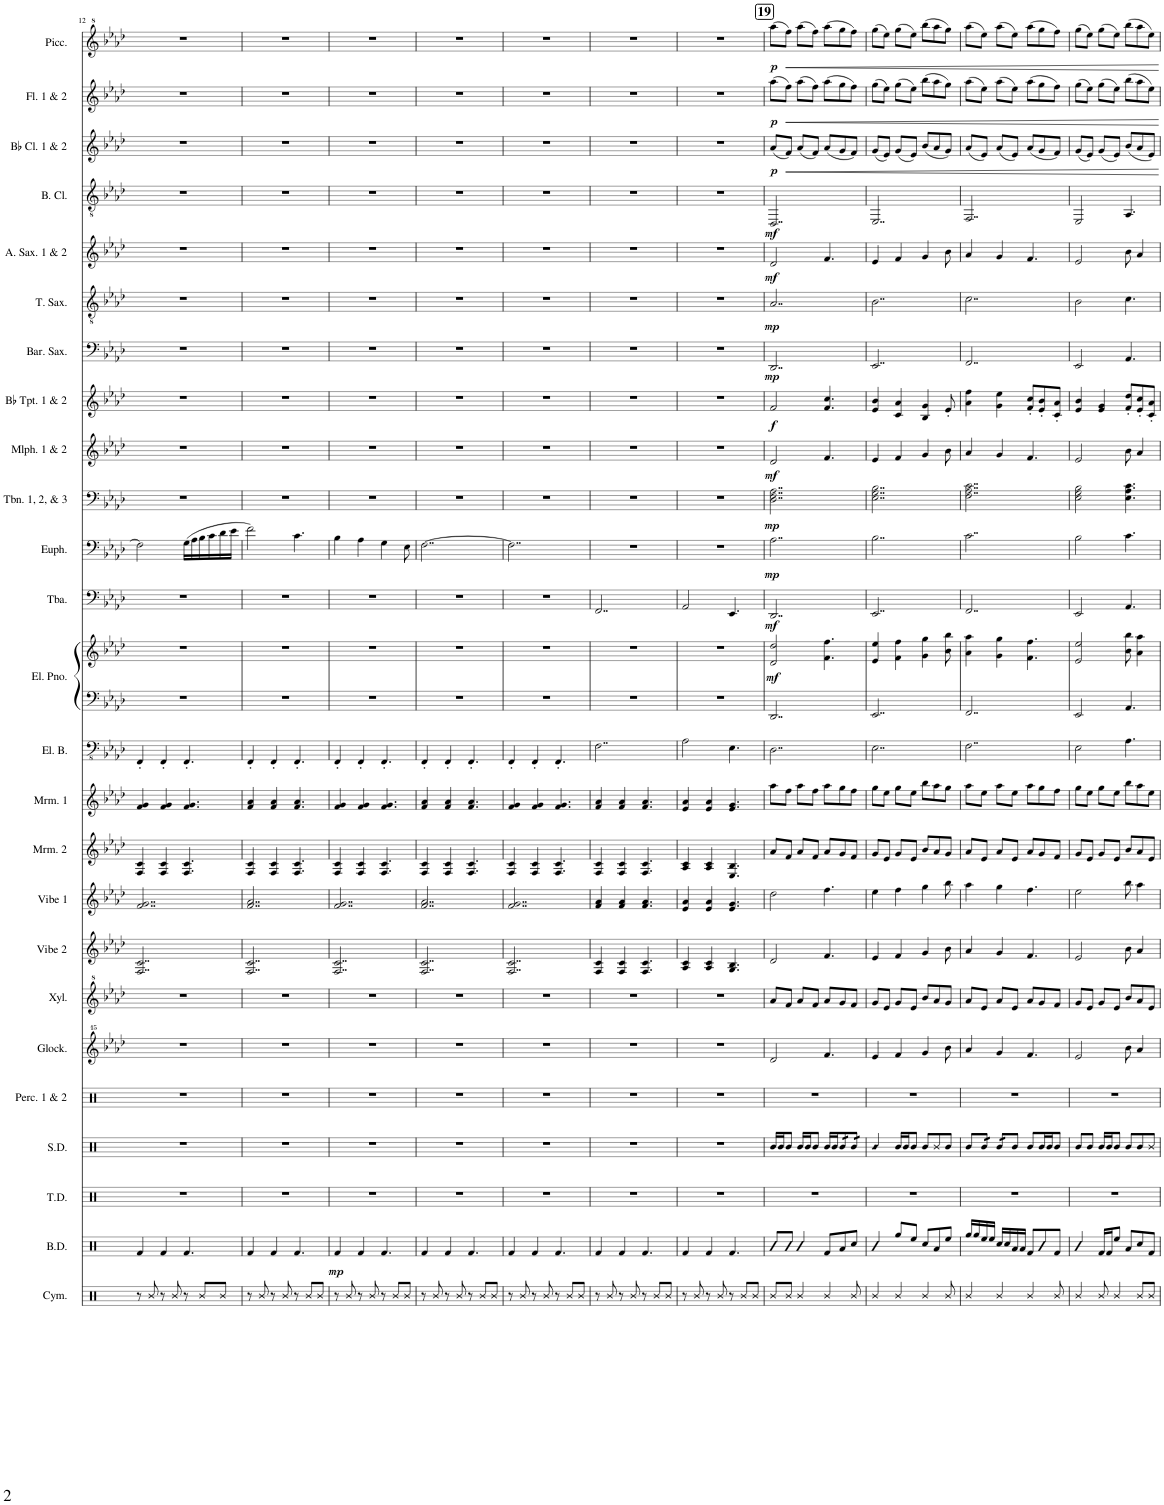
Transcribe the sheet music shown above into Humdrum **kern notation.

**kern	**kern	**dynam	**kern	**kern	**kern	**kern	**kern	**kern	**kern	**kern	**kern	**kern	**kern	**kern	**dynam	**kern	**dynam	**kern	**dynam	**kern	**dynam	**kern	**dynam	**kern	**dynam	**kern	**dynam	**kern	**dynam	**kern	**dynam	**kern	**dynam	**kern	**dynam	**kern	**dynam	**kern	**dynam
*part25	*part24	*part24	*part23	*part22	*part21	*part20	*part19	*part18	*part17	*part16	*part15	*part14	*part13	*part13	*part13	*part12	*part12	*part11	*part11	*part10	*part10	*part9	*part9	*part8	*part8	*part7	*part7	*part6	*part6	*part5	*part5	*part4	*part4	*part3	*part3	*part2	*part2	*part1	*part1
*staff26	*staff25	*staff25	*staff24	*staff23	*staff22	*staff21	*staff20	*staff19	*staff18	*staff17	*staff16	*staff15	*staff14	*staff13	*staff13/14	*staff12	*staff12	*staff11	*staff11	*staff10	*staff10	*staff9	*staff9	*staff8	*staff8	*staff7	*staff7	*staff6	*staff6	*staff5	*staff5	*staff4	*staff4	*staff3	*staff3	*staff2	*staff2	*staff1	*staff1
*I"Cymbals	*I"Bass Drums	*	*I"Tenor Drums	*I"Snare Drum	*I"Percussion 1 &amp; 2	*I"Glockenspiel	*I"Xylophone	*I"Vibraphone 2	*I"Vibraphone 1	*I"Marimba 2	*I"Marimba 1	*I"Electric Bass	*I"Electric Piano	*	*	*I"Tuba	*	*I"Euphonium	*	*I"Trombone 1, 2, &amp; 3	*	*I"Mellophone 1 &amp; 2	*	*I"Bb Trumpet 1 &amp; 2	*	*I"Baritone Saxophone	*	*I"Tenor Saxophone	*	*I"Alto Saxophone 1 &amp; 2	*	*I"Bass Clarinet	*	*I"Bb Clarinet 1 &amp; 2	*	*I"Flute 1 &amp; 2	*	*I"Piccolo	*
*I'Cym.	*I'B.D.	*	*I'T.D.	*I'S.D.	*I'Perc. 1 &amp; 2	*I'Glock.	*I'Xyl.	*I'Vibe 2	*I'Vibe 1	*I'Mrm. 2	*I'Mrm. 1	*I'El. B.	*I'El. Pno.	*	*	*I'Tba.	*	*I'Euph.	*	*I'Tbn. 1, 2, &amp; 3	*	*I'Mlph. 1 &amp; 2	*	*I'Bb Tpt. 1 &amp; 2	*	*I'Bar. Sax.	*	*I'T. Sax.	*	*I'A. Sax. 1 &amp; 2	*	*I'B. Cl.	*	*I'Bb Cl. 1 &amp; 2	*	*I'Fl. 1 &amp; 2	*	*I'Picc.	*
!!LO:PB:g=z
*clefX	*clefX	*	*clefX	*clefX	*clefX	*clefG^^2	*clefG^2	*clefG2	*clefG2	*clefG2	*clefG2	*clefFv4	*clefF4	*clefG2	*	*clefF4	*	*clefF4	*	*clefF4	*	*clefG2	*	*clefG2	*	*clefF4	*	*clefGv2	*	*clefG2	*	*clefGv2	*	*clefG2	*	*clefG2	*	*clefG^2	*
*	*	*	*	*	*	*	*	*	*	*	*	*	*	*	*	*	*	*	*	*	*	*ITrd4c7	*	*ITrd1c2	*	*ITrd12c21	*	*ITrd8c14	*	*ITrd5c9	*	*ITrd8c14	*	*ITrd1c2	*	*	*	*ITrd-7c-12	*
*k[]	*k[]	*	*k[]	*k[]	*k[]	*k[b-e-a-d-]	*k[b-e-a-d-]	*k[b-e-a-d-]	*k[b-e-a-d-]	*k[b-e-a-d-]	*k[b-e-a-d-]	*k[b-e-a-d-]	*k[b-e-a-d-]	*k[b-e-a-d-]	*	*k[b-e-a-d-]	*	*k[b-e-a-d-]	*	*k[b-e-a-d-]	*	*k[b-e-a-d-]	*	*k[b-e-a-d-]	*	*k[b-e-a-d-]	*	*k[b-e-a-d-]	*	*k[b-e-a-d-]	*	*k[b-e-a-d-]	*	*k[b-e-a-d-]	*	*k[b-e-a-d-]	*	*k[b-e-a-d-]	*
*M7/8	*M7/8	*	*M7/8	*M7/8	*M7/8	*M7/8	*M7/8	*M7/8	*M7/8	*M7/8	*M7/8	*M7/8	*M7/8	*M7/8	*	*M7/8	*	*M7/8	*	*M7/8	*	*M7/8	*	*M7/8	*	*M7/8	*	*M7/8	*	*M7/8	*	*M7/8	*	*M7/8	*	*M7/8	*	*M7/8	*
=12	=12	=12	=12	=12	=12	=12	=12	=12	=12	=12	=12	=12	=12	=12	=12	=12	=12	=12	=12	=12	=12	=12	=12	=12	=12	=12	=12	=12	=12	=12	=12	=12	=12	=12	=12	=12	=12	=12	=12
8r	4Rf/	.	2..r	2..r	2..r	2..r	2..r	2..F/ 2..c/	2..f/ 2..g/	4F/ 4c/	4f/ 4g/	4FFF'/	2..r	2..r	.	2..r	.	2F\]	.	2..r	.	2..r	.	2..r	.	2..r	.	2..r	.	2..r	.	2..r	.	2..r	.	2..r	.	2..r	.
8R/	.	.	.	.	.	.	.	.	.	.	.	.	.	.	.	.	.	.	.	.	.	.	.	.	.	.	.	.	.	.	.	.	.	.	.	.	.	.	.
8r	4Rf/	.	.	.	.	.	.	.	.	4F/ 4c/	4f/ 4g/	4FFF'/	.	.	.	.	.	.	.	.	.	.	.	.	.	.	.	.	.	.	.	.	.	.	.	.	.	.	.
8R/	.	.	.	.	.	.	.	.	.	.	.	.	.	.	.	.	.	.	.	.	.	.	.	.	.	.	.	.	.	.	.	.	.	.	.	.	.	.	.
8r	4.Rf/	.	.	.	.	.	.	.	.	4.F/ 4.c/	4.f/ 4.g/	4.FFF'/	.	.	.	.	.	(16G\LL	.	.	.	.	.	.	.	.	.	.	.	.	.	.	.	.	.	.	.	.	.
.	.	.	.	.	.	.	.	.	.	.	.	.	.	.	.	.	.	16A-\	.	.	.	.	.	.	.	.	.	.	.	.	.	.	.	.	.	.	.	.	.
8R/L	.	.	.	.	.	.	.	.	.	.	.	.	.	.	.	.	.	16B-\	.	.	.	.	.	.	.	.	.	.	.	.	.	.	.	.	.	.	.	.	.
.	.	.	.	.	.	.	.	.	.	.	.	.	.	.	.	.	.	16c\	.	.	.	.	.	.	.	.	.	.	.	.	.	.	.	.	.	.	.	.	.
8R/J	.	.	.	.	.	.	.	.	.	.	.	.	.	.	.	.	.	16d-\	.	.	.	.	.	.	.	.	.	.	.	.	.	.	.	.	.	.	.	.	.
.	.	.	.	.	.	.	.	.	.	.	.	.	.	.	.	.	.	16e-\JJ	.	.	.	.	.	.	.	.	.	.	.	.	.	.	.	.	.	.	.	.	.
=13	=13	=13	=13	=13	=13	=13	=13	=13	=13	=13	=13	=13	=13	=13	=13	=13	=13	=13	=13	=13	=13	=13	=13	=13	=13	=13	=13	=13	=13	=13	=13	=13	=13	=13	=13	=13	=13	=13	=13
8r	4Rf/	.	2..r	2..r	2..r	2..r	2..r	2..F/ 2..c/	2..f/ 2..a-/	4F/ 4c/	4f/ 4a-/	4FFF'/	2..r	2..r	.	2..r	.	2f\)	.	2..r	.	2..r	.	2..r	.	2..r	.	2..r	.	2..r	.	2..r	.	2..r	.	2..r	.	2..r	.
8R/	.	.	.	.	.	.	.	.	.	.	.	.	.	.	.	.	.	.	.	.	.	.	.	.	.	.	.	.	.	.	.	.	.	.	.	.	.	.	.
8r	4Rf/	.	.	.	.	.	.	.	.	4F/ 4c/	4f/ 4a-/	4FFF'/	.	.	.	.	.	.	.	.	.	.	.	.	.	.	.	.	.	.	.	.	.	.	.	.	.	.	.
8R/	.	.	.	.	.	.	.	.	.	.	.	.	.	.	.	.	.	.	.	.	.	.	.	.	.	.	.	.	.	.	.	.	.	.	.	.	.	.	.
8r	4.Rf/	.	.	.	.	.	.	.	.	4.F/ 4.c/	4.f/ 4.a-/	4.FFF'/	.	.	.	.	.	4.c\	.	.	.	.	.	.	.	.	.	.	.	.	.	.	.	.	.	.	.	.	.
8R/L	.	.	.	.	.	.	.	.	.	.	.	.	.	.	.	.	.	.	.	.	.	.	.	.	.	.	.	.	.	.	.	.	.	.	.	.	.	.	.
8R/J	.	.	.	.	.	.	.	.	.	.	.	.	.	.	.	.	.	.	.	.	.	.	.	.	.	.	.	.	.	.	.	.	.	.	.	.	.	.	.
=14	=14	=14	=14	=14	=14	=14	=14	=14	=14	=14	=14	=14	=14	=14	=14	=14	=14	=14	=14	=14	=14	=14	=14	=14	=14	=14	=14	=14	=14	=14	=14	=14	=14	=14	=14	=14	=14	=14	=14
!	!	!LO:DY:b	!	!	!	!	!	!	!	!	!	!	!	!	!	!	!	!	!	!	!	!	!	!	!	!	!	!	!	!	!	!	!	!	!	!	!	!	!
8r	4Rf/	mp	2..r	2..r	2..r	2..r	2..r	2..F/ 2..c/	2..f/ 2..g/	4F/ 4c/	4f/ 4g/	4FFF'/	2..r	2..r	.	2..r	.	4B-\	.	2..r	.	2..r	.	2..r	.	2..r	.	2..r	.	2..r	.	2..r	.	2..r	.	2..r	.	2..r	.
8R/	.	.	.	.	.	.	.	.	.	.	.	.	.	.	.	.	.	.	.	.	.	.	.	.	.	.	.	.	.	.	.	.	.	.	.	.	.	.	.
8r	4Rf/	.	.	.	.	.	.	.	.	4F/ 4c/	4f/ 4g/	4FFF'/	.	.	.	.	.	4A-\	.	.	.	.	.	.	.	.	.	.	.	.	.	.	.	.	.	.	.	.	.
8R/	.	.	.	.	.	.	.	.	.	.	.	.	.	.	.	.	.	.	.	.	.	.	.	.	.	.	.	.	.	.	.	.	.	.	.	.	.	.	.
8r	4.Rf/	.	.	.	.	.	.	.	.	4.F/ 4.c/	4.f/ 4.g/	4.FFF'/	.	.	.	.	.	4G\	.	.	.	.	.	.	.	.	.	.	.	.	.	.	.	.	.	.	.	.	.
8R/L	.	.	.	.	.	.	.	.	.	.	.	.	.	.	.	.	.	.	.	.	.	.	.	.	.	.	.	.	.	.	.	.	.	.	.	.	.	.	.
8R/J	.	.	.	.	.	.	.	.	.	.	.	.	.	.	.	.	.	8E-\	.	.	.	.	.	.	.	.	.	.	.	.	.	.	.	.	.	.	.	.	.
=15	=15	=15	=15	=15	=15	=15	=15	=15	=15	=15	=15	=15	=15	=15	=15	=15	=15	=15	=15	=15	=15	=15	=15	=15	=15	=15	=15	=15	=15	=15	=15	=15	=15	=15	=15	=15	=15	=15	=15
8r	4Rf/	.	2..r	2..r	2..r	2..r	2..r	2..F/ 2..c/	2..f/ 2..a-/	4F/ 4c/	4f/ 4a-/	4FFF'/	2..r	2..r	.	2..r	.	[2..F\	.	2..r	.	2..r	.	2..r	.	2..r	.	2..r	.	2..r	.	2..r	.	2..r	.	2..r	.	2..r	.
8R/	.	.	.	.	.	.	.	.	.	.	.	.	.	.	.	.	.	.	.	.	.	.	.	.	.	.	.	.	.	.	.	.	.	.	.	.	.	.	.
8r	4Rf/	.	.	.	.	.	.	.	.	4F/ 4c/	4f/ 4a-/	4FFF'/	.	.	.	.	.	.	.	.	.	.	.	.	.	.	.	.	.	.	.	.	.	.	.	.	.	.	.
8R/	.	.	.	.	.	.	.	.	.	.	.	.	.	.	.	.	.	.	.	.	.	.	.	.	.	.	.	.	.	.	.	.	.	.	.	.	.	.	.
8r	4.Rf/	.	.	.	.	.	.	.	.	4.F/ 4.c/	4.f/ 4.a-/	4.FFF'/	.	.	.	.	.	.	.	.	.	.	.	.	.	.	.	.	.	.	.	.	.	.	.	.	.	.	.
8R/L	.	.	.	.	.	.	.	.	.	.	.	.	.	.	.	.	.	.	.	.	.	.	.	.	.	.	.	.	.	.	.	.	.	.	.	.	.	.	.
8R/J	.	.	.	.	.	.	.	.	.	.	.	.	.	.	.	.	.	.	.	.	.	.	.	.	.	.	.	.	.	.	.	.	.	.	.	.	.	.	.
=16	=16	=16	=16	=16	=16	=16	=16	=16	=16	=16	=16	=16	=16	=16	=16	=16	=16	=16	=16	=16	=16	=16	=16	=16	=16	=16	=16	=16	=16	=16	=16	=16	=16	=16	=16	=16	=16	=16	=16
8r	4Rf/	.	2..r	2..r	2..r	2..r	2..r	2..F/ 2..c/	2..f/ 2..g/	4F/ 4c/	4f/ 4g/	4FFF'/	2..r	2..r	.	2..r	.	2..F\]	.	2..r	.	2..r	.	2..r	.	2..r	.	2..r	.	2..r	.	2..r	.	2..r	.	2..r	.	2..r	.
8R/	.	.	.	.	.	.	.	.	.	.	.	.	.	.	.	.	.	.	.	.	.	.	.	.	.	.	.	.	.	.	.	.	.	.	.	.	.	.	.
8r	4Rf/	.	.	.	.	.	.	.	.	4F/ 4c/	4f/ 4g/	4FFF'/	.	.	.	.	.	.	.	.	.	.	.	.	.	.	.	.	.	.	.	.	.	.	.	.	.	.	.
8R/	.	.	.	.	.	.	.	.	.	.	.	.	.	.	.	.	.	.	.	.	.	.	.	.	.	.	.	.	.	.	.	.	.	.	.	.	.	.	.
8r	4.Rf/	.	.	.	.	.	.	.	.	4.F/ 4.c/	4.f/ 4.g/	4.FFF'/	.	.	.	.	.	.	.	.	.	.	.	.	.	.	.	.	.	.	.	.	.	.	.	.	.	.	.
8R/L	.	.	.	.	.	.	.	.	.	.	.	.	.	.	.	.	.	.	.	.	.	.	.	.	.	.	.	.	.	.	.	.	.	.	.	.	.	.	.
8R/J	.	.	.	.	.	.	.	.	.	.	.	.	.	.	.	.	.	.	.	.	.	.	.	.	.	.	.	.	.	.	.	.	.	.	.	.	.	.	.
=17	=17	=17	=17	=17	=17	=17	=17	=17	=17	=17	=17	=17	=17	=17	=17	=17	=17	=17	=17	=17	=17	=17	=17	=17	=17	=17	=17	=17	=17	=17	=17	=17	=17	=17	=17	=17	=17	=17	=17
8r	4Rf/	.	2..r	2..r	2..r	2..r	2..r	4F/ 4c/	4f/ 4a-/	4F/ 4c/	4f/ 4a-/	2..FF\	2..r	2..r	.	2..FF/	.	2..r	.	2..r	.	2..r	.	2..r	.	2..r	.	2..r	.	2..r	.	2..r	.	2..r	.	2..r	.	2..r	.
8R/	.	.	.	.	.	.	.	.	.	.	.	.	.	.	.	.	.	.	.	.	.	.	.	.	.	.	.	.	.	.	.	.	.	.	.	.	.	.	.
8r	4Rf/	.	.	.	.	.	.	4F/ 4c/	4f/ 4a-/	4F/ 4c/	4f/ 4a-/	.	.	.	.	.	.	.	.	.	.	.	.	.	.	.	.	.	.	.	.	.	.	.	.	.	.	.	.
8R/	.	.	.	.	.	.	.	.	.	.	.	.	.	.	.	.	.	.	.	.	.	.	.	.	.	.	.	.	.	.	.	.	.	.	.	.	.	.	.
8r	4.Rf/	.	.	.	.	.	.	4.F/ 4.c/	4.f/ 4.a-/	4.F/ 4.c/	4.f/ 4.a-/	.	.	.	.	.	.	.	.	.	.	.	.	.	.	.	.	.	.	.	.	.	.	.	.	.	.	.	.
8R/L	.	.	.	.	.	.	.	.	.	.	.	.	.	.	.	.	.	.	.	.	.	.	.	.	.	.	.	.	.	.	.	.	.	.	.	.	.	.	.
8R/J	.	.	.	.	.	.	.	.	.	.	.	.	.	.	.	.	.	.	.	.	.	.	.	.	.	.	.	.	.	.	.	.	.	.	.	.	.	.	.
=18	=18	=18	=18	=18	=18	=18	=18	=18	=18	=18	=18	=18	=18	=18	=18	=18	=18	=18	=18	=18	=18	=18	=18	=18	=18	=18	=18	=18	=18	=18	=18	=18	=18	=18	=18	=18	=18	=18	=18
8r	4Rf/	.	2..r	2..r	2..r	2..r	2..r	4A-/ 4c/	4e-/ 4a-/	4A-/ 4c/	4e-/ 4a-/	2AA-\	2..r	2..r	.	2AA-/	.	2..r	.	2..r	.	2..r	.	2..r	.	2..r	.	2..r	.	2..r	.	2..r	.	2..r	.	2..r	.	2..r	.
8R/	.	.	.	.	.	.	.	.	.	.	.	.	.	.	.	.	.	.	.	.	.	.	.	.	.	.	.	.	.	.	.	.	.	.	.	.	.	.	.
8r	4Rf/	.	.	.	.	.	.	4A-/ 4c/	4e-/ 4a-/	4A-/ 4c/	4e-/ 4a-/	.	.	.	.	.	.	.	.	.	.	.	.	.	.	.	.	.	.	.	.	.	.	.	.	.	.	.	.
8R/	.	.	.	.	.	.	.	.	.	.	.	.	.	.	.	.	.	.	.	.	.	.	.	.	.	.	.	.	.	.	.	.	.	.	.	.	.	.	.
8r	4.Rf/	.	.	.	.	.	.	4.G/ 4.B-/	4.e-/ 4.g/	4.E-/ 4.B-/	4.e-/ 4.g/	4.EE-\	.	.	.	4.EE-/	.	.	.	.	.	.	.	.	.	.	.	.	.	.	.	.	.	.	.	.	.	.	.
8R/L	.	.	.	.	.	.	.	.	.	.	.	.	.	.	.	.	.	.	.	.	.	.	.	.	.	.	.	.	.	.	.	.	.	.	.	.	.	.	.
8R/J	.	.	.	.	.	.	.	.	.	.	.	.	.	.	.	.	.	.	.	.	.	.	.	.	.	.	.	.	.	.	.	.	.	.	.	.	.	.	.
!!LO:REH:place=s1:a:B:cj:fs=14:t=19
=19	=19	=19	=19	=19	=19	=19	=19	=19	=19	=19	=19	=19	=19	=19	=19	=19	=19	=19	=19	=19	=19	=19	=19	=19	=19	=19	=19	=19	=19	=19	=19	=19	=19	=19	=19	=19	=19	=19	=19
!	!	!	!	!	!	!	!	!	!	!	!	!	!	!	!LO:DY:b	!	!LO:DY:b	!	!LO:DY:b	!	!LO:DY:b	!	!LO:DY:b	!	!LO:DY:b	!	!LO:DY:b	!	!LO:DY:b	!	!LO:DY:b	!	!LO:DY:b	!	!LO:DY:b	!	!LO:DY:b	!	!LO:DY:b
8R/L	8R/L	.	2..r	16R/LL	2..r	2ddd-/	8aa-/L	2d-/	2dd-\	8a-/L	8aa-\L	2..DD-\	2..DD-/	2d-/ 2dd-/	mf	2..DD-/	mf	2..A-\	mp	2..D-\ 2..F\ 2..A-\	mp	2d-/	mf	2f/	f	2..DD-/	mp	2..A-/	mp	2d-/	mf	2..DD-/	mf	(8a-/L	p	(8aa-\L	p	(8aaa-\L	p
.	.	.	.	16R/J	.	.	.	.	.	.	.	.	.	.	.	.	.	.	.	.	.	.	.	.	.	.	.	.	.	.	.	.	.	.	.	.	.	.	.
8R/J	8R/J	.	.	8R/J	.	.	8ff/J	.	.	8f/J	8ff\J	.	.	.	.	.	.	.	.	.	.	.	.	.	.	.	.	.	.	.	.	.	.	8f/J)	.	8ff\J)	.	8fff\J)	.
4R/	4R/	.	.	16R/LL	.	.	8aa-/L	.	.	8a-/L	8aa-\L	.	.	.	.	.	.	.	.	.	.	.	.	.	.	.	.	.	.	.	.	.	.	(8a-/L	.	(8aa-\L	.	(8aaa-\L	.
.	.	.	.	16R/J	.	.	.	.	.	.	.	.	.	.	.	.	.	.	.	.	.	.	.	.	.	.	.	.	.	.	.	.	.	.	.	.	.	.	.
.	.	.	.	8R/J	.	.	8ff/J	.	.	8f/J	8ff\J	.	.	.	.	.	.	.	.	.	.	.	.	.	.	.	.	.	.	.	.	.	.	8f/J)	.	8ff\J)	.	8fff\J)	.
4R/	8Rf/L	.	.	16R/LL	.	4.fff/	8aa-/L	4.f/	4.ff\	8a-/L	8aa-\L	.	.	4.f\ 4.ff\	.	.	.	.	.	.	.	4.f/	.	4.f/ 4.cc/	.	.	.	.	.	4.f/	.	.	.	(8a-/L	.	(8aa-\L	.	(8aaa-\L	.
.	.	.	.	16R/J	.	.	.	.	.	.	.	.	.	.	.	.	.	.	.	.	.	.	.	.	.	.	.	.	.	.	.	.	.	.	.	.	.	.	.
*	*	*	*	*tremolo	*	*	*	*	*	*	*	*	*	*	*	*	*	*	*	*	*	*	*	*	*	*	*	*	*	*	*	*	*	*	*	*	*	*	*
.	8Ra/	.	.	16R/	.	.	8gg/	.	.	8g/	8gg\	.	.	.	.	.	.	.	.	.	.	.	.	.	.	.	.	.	.	.	.	.	.	8g/	.	8gg\	.	8ggg\	.
.	.	.	.	16R/	.	.	.	.	.	.	.	.	.	.	.	.	.	.	.	.	.	.	.	.	.	.	.	.	.	.	.	.	.	.	.	.	.	.	.
8R/	8Rcc/J	.	.	16R/	.	.	8ff/J	.	.	8f/J	8ff\J	.	.	.	.	.	.	.	.	.	.	.	.	.	.	.	.	.	.	.	.	.	.	8f/J)	.	8ff\J)	.	8fff\J)	.
.	.	.	.	16R/JJ	.	.	.	.	.	.	.	.	.	.	.	.	.	.	.	.	.	.	.	.	.	.	.	.	.	.	.	.	.	.	.	.	.	.	.
=20	=20	=20	=20	=20	=20	=20	=20	=20	=20	=20	=20	=20	=20	=20	=20	=20	=20	=20	=20	=20	=20	=20	=20	=20	=20	=20	=20	=20	=20	=20	=20	=20	=20	=20	=20	=20	=20	=20	=20
!	!	!	!	!LO:N:head=diamond	!	!	!	!	!	!	!	!	!	!	!	!	!	!	!	!	!	!	!	!	!	!	!	!	!	!	!	!	!	!	!	!	!	!	!
4R/	4R/	.	2..r	4R/	2..r	4eee-/	8gg/L	4e-/	4ee-\	8g/L	8gg\L	2..EE-\	2..EE-/	4e-/ 4ee-/	.	2..EE-/	.	2..B-\	.	2..E-\ 2..G\ 2..B-\	.	4e-/	.	4e-/ 4b-/	.	2..EE-/	.	2..B-\	.	4e-/	.	2..EE-/	.	(8g/L	.	(8gg\L	.	(8ggg\L	.
.	.	.	.	.	.	.	8ee-/J	.	.	8e-/J	8ee-\J	.	.	.	.	.	.	.	.	.	.	.	.	.	.	.	.	.	.	.	.	.	.	8e-/J)	.	8ee-\J)	.	8eee-\J)	.
4R/	8Rgg/L	.	.	16R/LL	.	4fff/	8gg/L	4f/	4ff\	8g/L	8gg\L	.	.	4f\ 4ff\	.	.	.	.	.	.	.	4f/	.	4c/ 4a-/	.	.	.	.	.	4f/	.	.	.	(8g/L	.	(8gg\L	.	(8ggg\L	.
.	.	.	.	16R/J	.	.	.	.	.	.	.	.	.	.	.	.	.	.	.	.	.	.	.	.	.	.	.	.	.	.	.	.	.	.	.	.	.	.	.
.	8Ree/J	.	.	8R/J	.	.	8ee-/J	.	.	8e-/J	8ee-\J	.	.	.	.	.	.	.	.	.	.	.	.	.	.	.	.	.	.	.	.	.	.	8e-/J)	.	8ee-\J)	.	8eee-\J)	.
4R/	8Rcc/L	.	.	8R/L	.	4ggg/	8bb-/L	4g/	4gg\	8b-/L	8bb-\L	.	.	4g\ 4gg\	.	.	.	.	.	.	.	4g/	.	4B-/ 4g/	.	.	.	.	.	4g/	.	.	.	(8b-/L	.	(8bb-\L	.	(8bbb-\L	.
.	8Ra/	.	.	8R/	.	.	8aa-/	.	.	8a-/	8aa-\	.	.	.	.	.	.	.	.	.	.	.	.	.	.	.	.	.	.	.	.	.	.	8a-/	.	8aa-\	.	8aaa-\	.
8R/	8Ree/J	.	.	8R/J	.	8bbb-\	8gg/J	8b-\	8bb-\	8g/J	8gg\J	.	.	8b-\ 8bb-\	.	.	.	.	.	.	.	8b-\	.	8e-'/	.	.	.	.	.	8b-\	.	.	.	8g/J)	.	8gg\J)	.	8ggg\J)	.
=21	=21	=21	=21	=21	=21	=21	=21	=21	=21	=21	=21	=21	=21	=21	=21	=21	=21	=21	=21	=21	=21	=21	=21	=21	=21	=21	=21	=21	=21	=21	=21	=21	=21	=21	=21	=21	=21	=21	=21
4R/	16Rgg/LL	.	2..r	8R/L	2..r	4aaa-/	8aa-/L	4a-/	4aa-\	8a-/L	8aa-\L	2..FF\	2..FF/	4a-\ 4aa-\	.	2..FF/	.	2..c\	.	2..F\ 2..A-\ 2..c\	.	4a-/	.	4a-\ 4ff\	.	2..FF/	.	2..c\	.	4a-/	.	2..FF/	.	(8a-/L	.	(8aa-\L	.	(8aaa-\L	.
.	16Rgg/	.	.	.	.	.	.	.	.	.	.	.	.	.	.	.	.	.	.	.	.	.	.	.	.	.	.	.	.	.	.	.	.	.	.	.	.	.	.
.	16Ree/	.	.	16R/	.	.	8ee-/J	.	.	8e-/J	8ee-\J	.	.	.	.	.	.	.	.	.	.	.	.	.	.	.	.	.	.	.	.	.	.	8e-/J)	.	8ee-\J)	.	8eee-\J)	.
.	16Ree/JJ	.	.	16R/JJ	.	.	.	.	.	.	.	.	.	.	.	.	.	.	.	.	.	.	.	.	.	.	.	.	.	.	.	.	.	.	.	.	.	.	.
4R/	16Rcc/LL	.	.	16R/LL	.	4ggg/	8aa-/L	4g/	4gg\	8a-/L	8aa-\L	.	.	4g\ 4gg\	.	.	.	.	.	.	.	4g/	.	4g\ 4ee-\	.	.	.	.	.	4g/	.	.	.	(8a-/L	.	(8aa-\L	.	(8aaa-\L	.
.	16Rcc/	.	.	16R/	.	.	.	.	.	.	.	.	.	.	.	.	.	.	.	.	.	.	.	.	.	.	.	.	.	.	.	.	.	.	.	.	.	.	.
*	*	*	*	*Xtremolo	*	*	*	*	*	*	*	*	*	*	*	*	*	*	*	*	*	*	*	*	*	*	*	*	*	*	*	*	*	*	*	*	*	*	*
.	16Ra/	.	.	8R/J	.	.	8ee-/J	.	.	8e-/J	8ee-\J	.	.	.	.	.	.	.	.	.	.	.	.	.	.	.	.	.	.	.	.	.	.	8e-/J)	.	8ee-\J)	.	8eee-\J)	.
.	16Ra/JJ	.	.	.	.	.	.	.	.	.	.	.	.	.	.	.	.	.	.	.	.	.	.	.	.	.	.	.	.	.	.	.	.	.	.	.	.	.	.
4R/	8Rf/L	.	.	8R/L	.	4.fff/	8aa-/L	4.f/	4.ff\	8a-/L	8aa-\L	.	.	4.f\ 4.ff\	.	.	.	.	.	.	.	4.f/	.	8f/' 8cc/'L	.	.	.	.	.	4.f/	.	.	.	(8a-/L	.	(8aa-\L	.	(8aaa-\L	.
.	8R/	.	.	16R/L	.	.	8gg/	.	.	8g/	8gg\	.	.	.	.	.	.	.	.	.	.	.	.	8e-/' 8b-/'	.	.	.	.	.	.	.	.	.	8g/	.	8gg\	.	8ggg\	.
.	.	.	.	16R/J	.	.	.	.	.	.	.	.	.	.	.	.	.	.	.	.	.	.	.	.	.	.	.	.	.	.	.	.	.	.	.	.	.	.	.
8R/	8Rf/J	.	.	8R/J	.	.	8ff/J	.	.	8f/J	8ff\J	.	.	.	.	.	.	.	.	.	.	.	.	8c/' 8a-/'J	.	.	.	.	.	.	.	.	.	8f/J)	.	8ff\J)	.	8fff\J)	.
=22	=22	=22	=22	=22	=22	=22	=22	=22	=22	=22	=22	=22	=22	=22	=22	=22	=22	=22	=22	=22	=22	=22	=22	=22	=22	=22	=22	=22	=22	=22	=22	=22	=22	=22	=22	=22	=22	=22	=22
4R/	4R/	.	2..r	8R/L	2..r	2eee-/	8gg/L	2e-/	2ee-\	8g/L	8gg\L	2EE-\	2EE-/	2e-/ 2ee-/	.	2EE-/	.	2B-\	.	2E-\ 2G\ 2B-\	.	2e-/	.	4e-/ 4b-/	.	2EE-/	.	2B-\	.	2e-/	.	2EE-/	.	(8g/L	.	(8gg\L	.	(8ggg\L	.
.	.	.	.	8R/J	.	.	8ee-/J	.	.	8e-/J	8ee-\J	.	.	.	.	.	.	.	.	.	.	.	.	.	.	.	.	.	.	.	.	.	.	8e-/J)	.	8ee-\J)	.	8eee-\J)	.
8R/	16Rf/LL	.	.	16R/LL	.	.	8gg/L	.	.	8g/L	8gg\L	.	.	.	.	.	.	.	.	.	.	.	.	4e-/ 4g/	.	.	.	.	.	.	.	.	.	(8g/L	.	(8gg\L	.	(8ggg\L	.
.	16Rf/J	.	.	16R/J	.	.	.	.	.	.	.	.	.	.	.	.	.	.	.	.	.	.	.	.	.	.	.	.	.	.	.	.	.	.	.	.	.	.	.
4R/	8Ree/J	.	.	8R/J	.	.	8ee-/J	.	.	8e-/J	8ee-\J	.	.	.	.	.	.	.	.	.	.	.	.	.	.	.	.	.	.	.	.	.	.	8e-/J)	.	8ee-\J)	.	8eee-\J)	.
.	8Ra/L	.	.	8R/L	.	8bbb-\	8bb-/L	8b-\	8bb-\	8b-/L	8bb-\L	4.AA-\	4.AA-/	8b-\ 8bb-\	.	4.AA-/	.	4.c\	.	4.E-\ 4.A-\ 4.c\	.	8b-\	.	8f/' 8dd-/'L	.	4.AA-/	.	4.c\	.	8b-\	.	4.AA-/	.	(8b-/L	.	(8bb-\L	.	(8bbb-\L	.
8R/L	8Rcc/	.	.	8R/	.	4aaa-/	8aa-/	4a-/	4aa-\	8a-/	8aa-\	.	.	4a-\ 4aa-\	.	.	.	.	.	.	.	4a-/	.	8e-/' 8cc/'	.	.	.	.	.	4a-/	.	.	.	8a-/	.	8aa-\	.	8aaa-\	.
8R/J	8Rf/J	.	.	8R/J	.	.	8ee-/J	.	.	8e-/J	8ee-\J	.	.	.	.	.	.	.	.	.	.	.	.	8c/' 8a-/'J	.	.	.	.	.	.	.	.	.	8e-/J)	.	8ee-\J)	.	8eee-\J)	.
=	=	=	=	=	=	=	=	=	=	=	=	=	=	=	=	=	=	=	=	=	=	=	=	=	=	=	=	=	=	=	=	=	=	=	=	=	=	=	=
*-	*-	*-	*-	*-	*-	*-	*-	*-	*-	*-	*-	*-	*-	*-	*-	*-	*-	*-	*-	*-	*-	*-	*-	*-	*-	*-	*-	*-	*-	*-	*-	*-	*-	*-	*-	*-	*-	*-	*-
